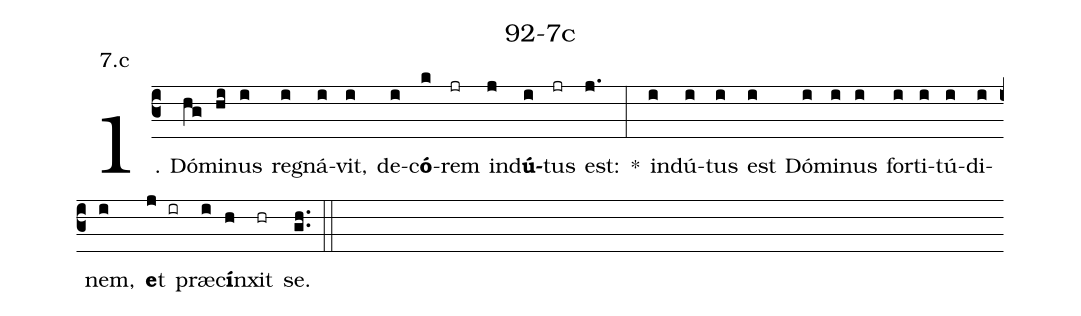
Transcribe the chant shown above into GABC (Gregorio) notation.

name: 92-7c;
annotation: 7.c;
%%
(c3)1. Dó(hg)mi(hi)nus(i) re(i)gná(i)vit,(i) de(i)c<b>ó</b>(k)rem(jr) ind(j)<b>ú</b>(i)tus(jr) est:(j.) *(:) ind(i)ú(i)tus(i) est(i) Dó(i)mi(i)nus(i) for(i)ti(i)tú(i)di(i)nem,(i) <b>e</b>t(j ir) præ(i)c<b>í</b>n(h)xit(hr) se.(gh..) (::)
